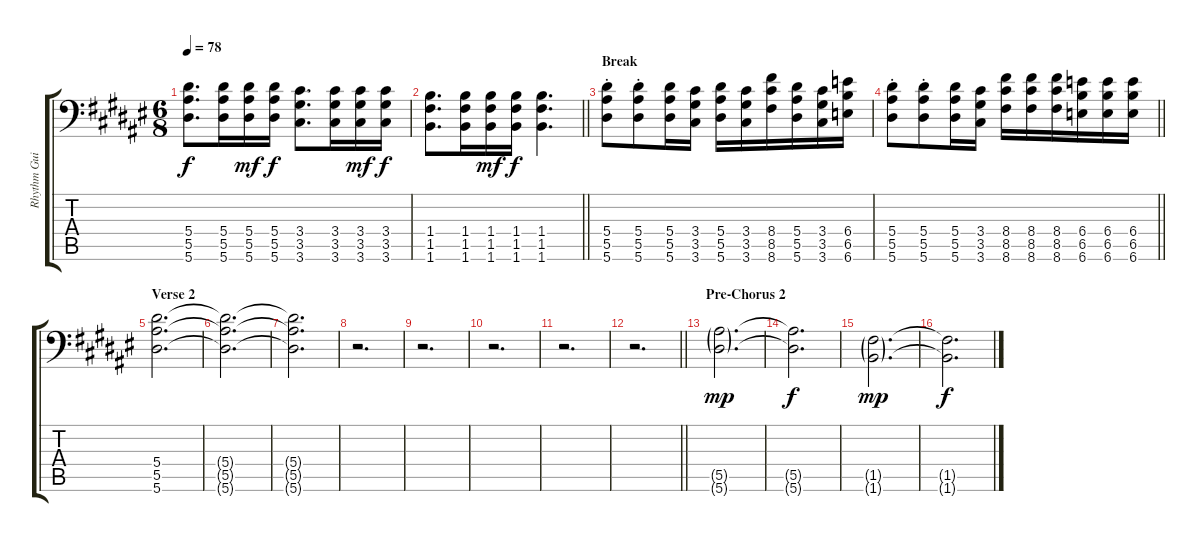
\track ("Rhythm Guitar (Left)" "Rhythm Gui") {instrument overdrivenguitar}
\staff {score tabs}
\tuning (C4 G3 Eb3 Bb2 F2 Bb1) {hide}
\ts (6 8)
\tempo 78
\clef f4
\ks d#minor
(5.4 5.5 5.6).8{d dy f} (5.4 5.5 5.6).16 (5.4 5.5 5.6).16{dy mf} (5.4 5.5 5.6).16{dy f} (3.4 3.5 3.6).8{d} (3.4 3.5 3.6).16 (3.4 3.5 3.6).16{dy mf} (3.4 3.5 3.6).16{dy f} |
\barLineRight lightlight
(1.4 1.5 1.6).8{d} (1.4 1.5 1.6).16 (1.4 1.5 1.6).16{dy mf} (1.4 1.5 1.6).16{dy f} (1.4 1.5 1.6).4{d} |
\section ("" "Break")
(5.4{st} 5.5{st} 5.6{st}).8 (5.4{st} 5.5{st} 5.6{st}).8 (5.4 5.5 5.6).16 (3.4 3.5 3.6).16 (5.4 5.5 5.6).16 (3.4 3.5 3.6).16 (8.4 8.5 8.6).16 (5.4 5.5 5.6).16 (3.4 3.5 3.6).16 (6.4 6.5 6.6).16 |
\barLineRight lightlight
(5.4{st} 5.5{st} 5.6{st}).8 (5.4{st} 5.5{st} 5.6{st}).8 (5.4 5.5 5.6).16 (3.4 3.5 3.6).16 (8.4 8.5 8.6).16 (8.4 8.5 8.6).16 (8.4 8.5 8.6).16 (6.4 6.5 6.6).16 (6.4 6.5 6.6).16 (6.4 6.5 6.6).16 |
\section ("" "Verse 2")
(5.4 5.5 5.6).2{d volume 2} |
(5.4{t} 5.5{t} 5.6{t}).2{d} |
(5.4{t} 5.5{t} 5.6{t}).2{d} |
r.2{d} |
r.2{d} |
r.2{d} |
r.2{d} |
\barLineRight lightlight
r.2{d} |
\section ("" "Pre-Chorus 2")
(5.5{g} 5.6{g}).2{d dy mp volume 14 balance 8} |
(5.5{t} 5.6{t}).2{d dy f} |
(1.5{g} 1.6{g}).2{d dy mp} |
(1.5{t} 1.6{t}).2{d dy f}
